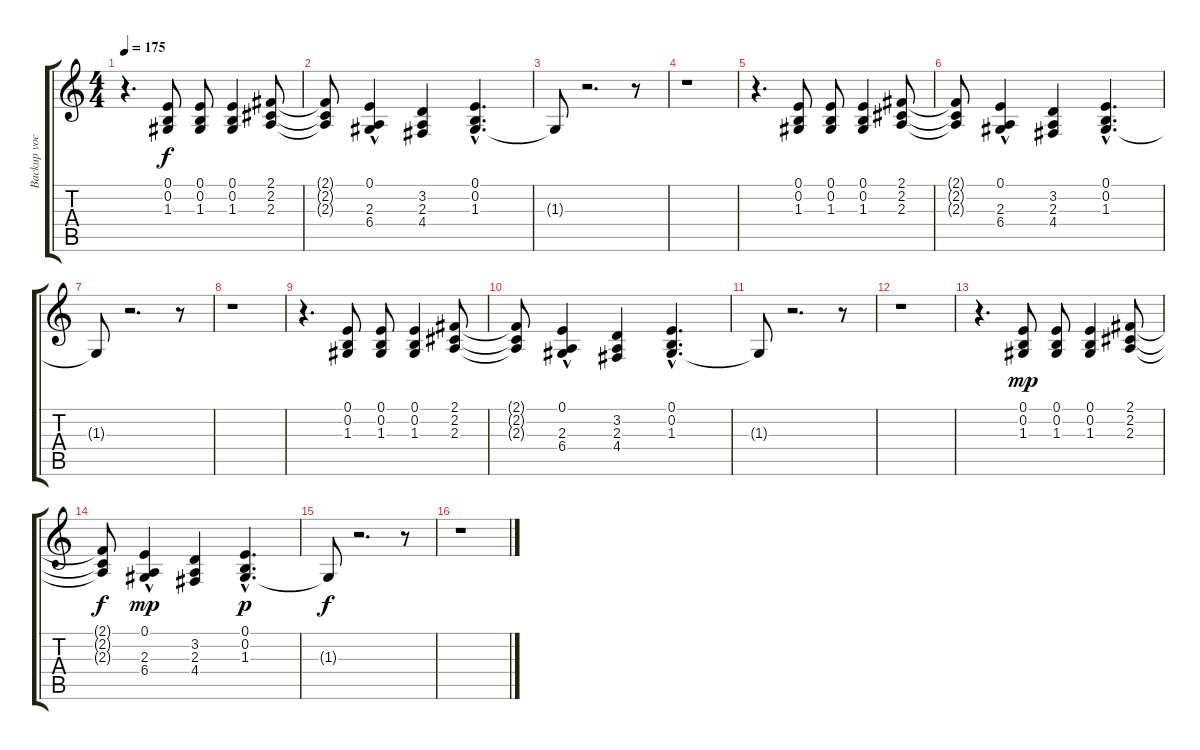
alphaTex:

\track ("Backup vocals" "Backup voc") {instrument voiceoohs}
\staff {score tabs}
\tuning (E4 B3 G3 D3 A2 E2) {hide}
\ts (4 4)
\tempo 175
\clef g2
\ks c
r.4{d dy f} (0.1 0.2 1.3).8 (0.1 0.2 1.3).8 (0.1 0.2 1.3).4 (2.1 2.2 2.3).8 |
(2.1{t} 2.2{t} 2.3{t}).8 (0.1{hac} 2.3{hac} 6.4).4 (3.2 2.3 4.4).4 (0.1 0.2 1.3{hac}).4{d} |
1.3{t}.8 r.2{d} r.8 |
r.1 |
r.4{d} (0.1 0.2 1.3).8 (0.1 0.2 1.3).8 (0.1 0.2 1.3).4 (2.1 2.2 2.3).8 |
(2.1{t} 2.2{t} 2.3{t}).8 (0.1{hac} 2.3{hac} 6.4).4 (3.2 2.3 4.4).4 (0.1 0.2 1.3{hac}).4{d} |
1.3{t}.8 r.2{d} r.8 |
r.1 |
r.4{d} (0.1 0.2 1.3).8 (0.1 0.2 1.3).8 (0.1 0.2 1.3).4 (2.1 2.2 2.3).8 |
(2.1{t} 2.2{t} 2.3{t}).8 (0.1{hac} 2.3{hac} 6.4).4 (3.2 2.3 4.4).4 (0.1 0.2 1.3{hac}).4{d} |
1.3{t}.8 r.2{d} r.8 |
r.1 |
r.4{d} (0.1 0.2 1.3).8{dy mp} (0.1 0.2 1.3).8 (0.1 0.2 1.3).4 (2.1 2.2 2.3).8 |
(2.1{t} 2.2{t} 2.3{t}).8{dy f} (0.1{hac} 2.3{hac} 6.4).4{dy mp} (3.2 2.3 4.4).4 (0.1 0.2 1.3{hac}).4{d dy p} |
1.3{t}.8{dy f} r.2{d} r.8 |
r.1
